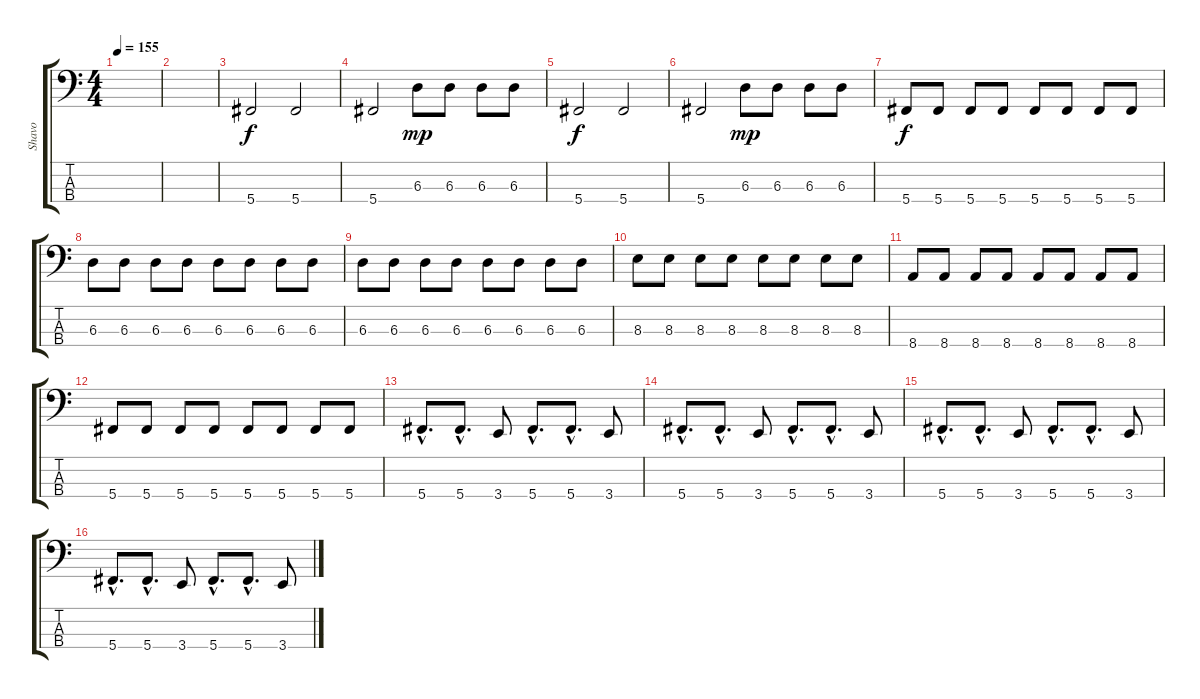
\track ("Shavo" "Shavo") {instrument electricbasspick}
\staff {score tabs}
\tuning (Gb2 Db2 Ab1 Db1) {hide}
\ts (4 4)
\tempo 155
\clef f4
\ks c
|
|
5.4.2{dy f} 5.4.2 |
5.4.2 6.3.8{dy mp} 6.3.8 6.3.8 6.3.8 |
5.4.2{dy f} 5.4.2 |
5.4.2 6.3.8{dy mp} 6.3.8 6.3.8 6.3.8 |
5.4.8{dy f} 5.4.8 5.4.8 5.4.8 5.4.8 5.4.8 5.4.8 5.4.8 |
6.3.8 6.3.8 6.3.8 6.3.8 6.3.8 6.3.8 6.3.8 6.3.8 |
6.3.8 6.3.8 6.3.8 6.3.8 6.3.8 6.3.8 6.3.8 6.3.8 |
8.3.8 8.3.8 8.3.8 8.3.8 8.3.8 8.3.8 8.3.8 8.3.8 |
8.4.8 8.4.8 8.4.8 8.4.8 8.4.8 8.4.8 8.4.8 8.4.8 |
5.4.8 5.4.8 5.4.8 5.4.8 5.4.8 5.4.8 5.4.8 5.4.8 |
5.4{hac}.8{d} 5.4{hac}.8{d} 3.4.8 5.4{hac}.8{d} 5.4{hac}.8{d} 3.4.8 |
5.4{hac}.8{d} 5.4{hac}.8{d} 3.4.8 5.4{hac}.8{d} 5.4{hac}.8{d} 3.4.8 |
5.4{hac}.8{d} 5.4{hac}.8{d} 3.4.8 5.4{hac}.8{d} 5.4{hac}.8{d} 3.4.8 |
5.4{hac}.8{d} 5.4{hac}.8{d} 3.4.8 5.4{hac}.8{d} 5.4{hac}.8{d} 3.4.8
